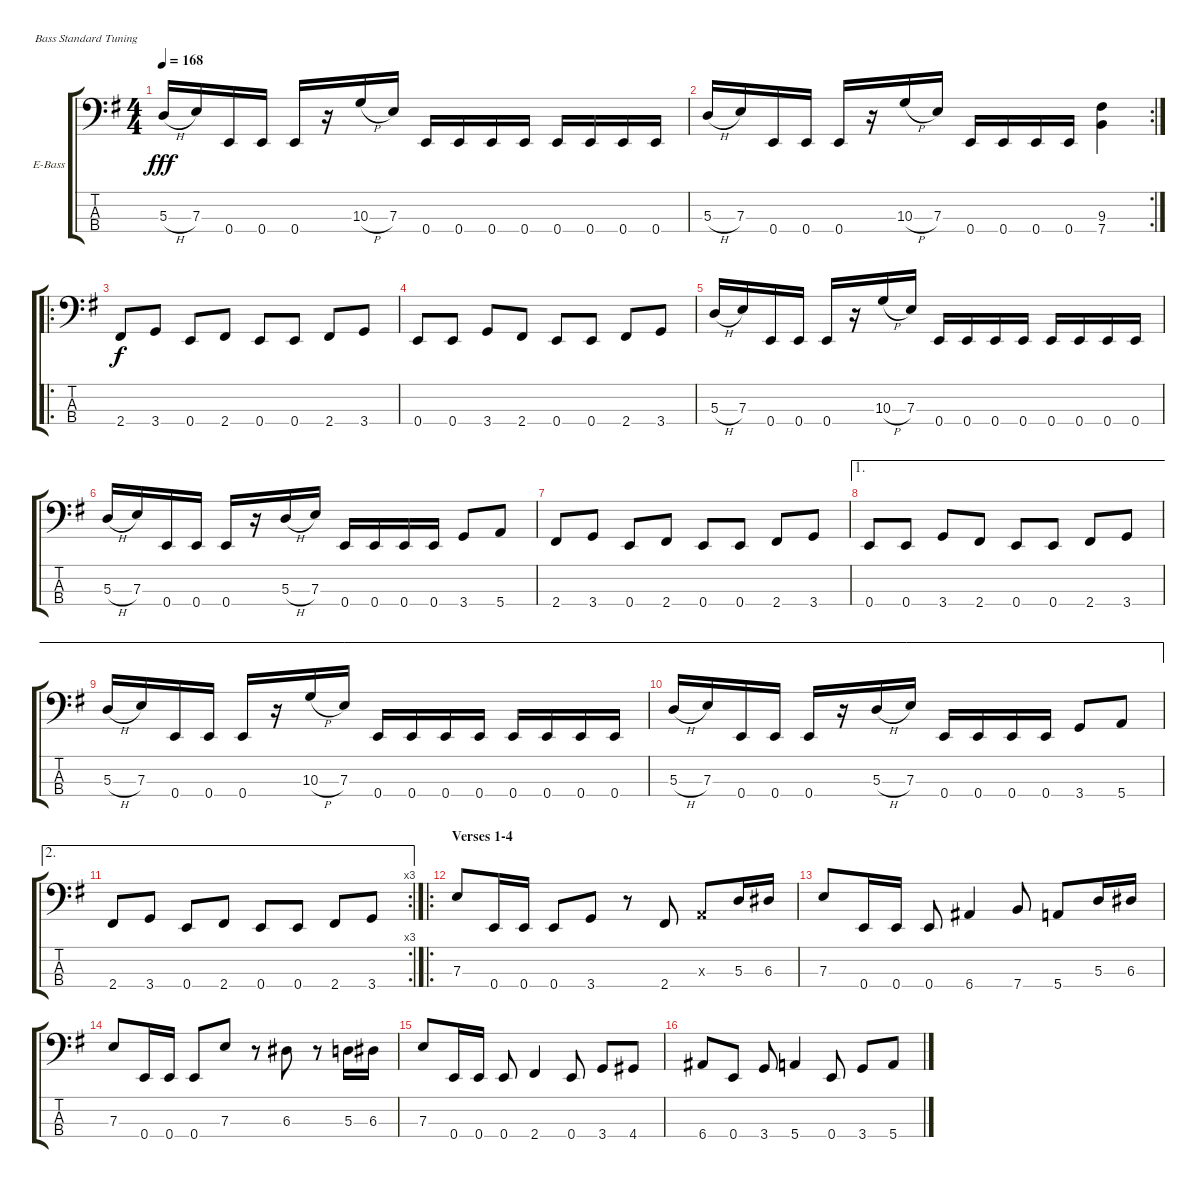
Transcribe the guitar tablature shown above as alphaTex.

\defaultSystemsLayout 4
\bracketExtendMode groupsimilarinstruments
\firstSystemTrackNameOrientation horizontal
\otherSystemsTrackNameOrientation horizontal
\track ("David Elleffson" "E-Bass") {instrument electricbassfinger}
\staff {score tabs}
\tuning (G2 D2 A1 E1)
\ts (4 4)
\tempo 168
\clef f4
\scale
0.333333
\ks g
5.3{h}.16{dy fff} 7.3.16 0.4.16 0.4.16 0.4.16 r.16 10.3{h}.16 7.3.16 0.4.16 0.4.16 0.4.16 0.4.16 0.4.16 0.4.16 0.4.16 0.4.16 |
\rc 2
\scale
0.333333 5.3{h}.16 7.3.16 0.4.16 0.4.16 0.4.16 r.16 10.3{h}.16 7.3.16 0.4.16 0.4.16 0.4.16 0.4.16 (9.3 7.4).4 |
\ro
\scale
0.362745 2.4.8{dy f} 3.4.8 0.4.8 2.4.8 0.4.8 0.4.8 2.4.8 3.4.8 |
\scale
0.303922 0.4.8 0.4.8 3.4.8 2.4.8 0.4.8 0.4.8 2.4.8 3.4.8 |
\scale
0.333333 5.3{h}.16 7.3.16 0.4.16 0.4.16 0.4.16 r.16 10.3{h}.16 7.3.16 0.4.16 0.4.16 0.4.16 0.4.16 0.4.16 0.4.16 0.4.16 0.4.16 |
\scale
0.333333 5.3{h}.16 7.3.16 0.4.16 0.4.16 0.4.16 r.16 5.3{h}.16 7.3.16 0.4.16 0.4.16 0.4.16 0.4.16 3.4.8 5.4.8 |
\scale
0.333333 2.4.8 3.4.8 0.4.8 2.4.8 0.4.8 0.4.8 2.4.8 3.4.8 |
\ae 1
\scale
0.333333 0.4.8 0.4.8 3.4.8 2.4.8 0.4.8 0.4.8 2.4.8 3.4.8 |
\ae 1
\scale
0.333333 5.3{h}.16 7.3.16 0.4.16 0.4.16 0.4.16 r.16 10.3{h}.16 7.3.16 0.4.16 0.4.16 0.4.16 0.4.16 0.4.16 0.4.16 0.4.16 0.4.16 |
\ae 1
\scale
0.333333 5.3{h}.16 7.3.16 0.4.16 0.4.16 0.4.16 r.16 5.3{h}.16 7.3.16 0.4.16 0.4.16 0.4.16 0.4.16 3.4.8 5.4.8 |
\ae 2
\rc 3
\scale
0.333333 2.4.8 3.4.8 0.4.8 2.4.8 0.4.8 0.4.8 2.4.8 3.4.8 |
\ro
\section ("" "Verses 1-4")
\scale
0.362745 7.3.8 0.4.16 0.4.16 0.4.8 3.4.8 r.8 2.4.8 0.3{x}.8 5.3.16 6.3.16 |
\scale
0.303922 7.3.8 0.4.16 0.4.16 0.4.8 6.4.4 7.4.8 5.4.8 5.3.16 6.3.16 |
\scale
0.333333 7.3.8 0.4.16 0.4.16 0.4.8 7.3.8 r.8 6.3.8 r.8 5.3.16 6.3.16 |
\scale
0.333333 7.3.8 0.4.16 0.4.16 0.4.8 2.4.4 0.4.8 3.4.8 4.4.8 |
\scale
0.333333 6.4.8 0.4.8 3.4.8 5.4.4 0.4.8 3.4.8 5.4.8
